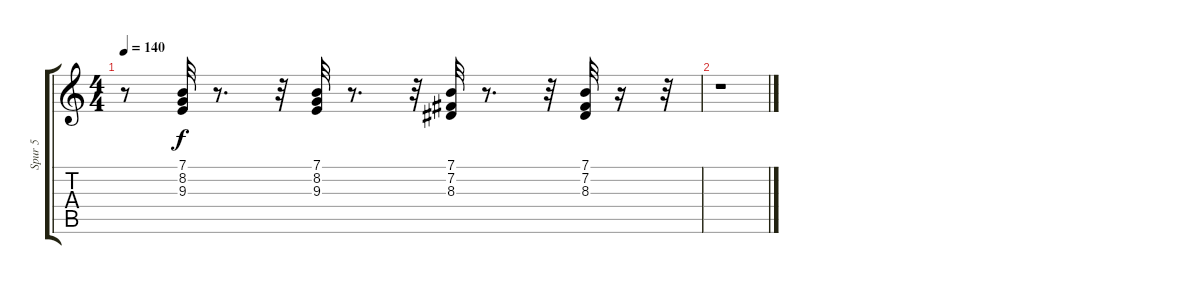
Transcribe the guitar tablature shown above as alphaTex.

\track ("Spur 5" "Spur 5") {instrument lead2sawtooth}
\staff {score tabs}
\tuning (E4 B3 G3 D3 A2 E2) {hide}
\ts (4 4)
\tempo 140
\clef g2
\ks c
r.8{dy f} (7.1 8.2 9.3).32 r.8{d} r.32 (7.1 8.2 9.3).32 r.8{d} r.32 (7.1 7.2 8.3).32 r.8{d} r.32 (7.1 7.2 8.3).32 r.16 r.32 |
r.1
